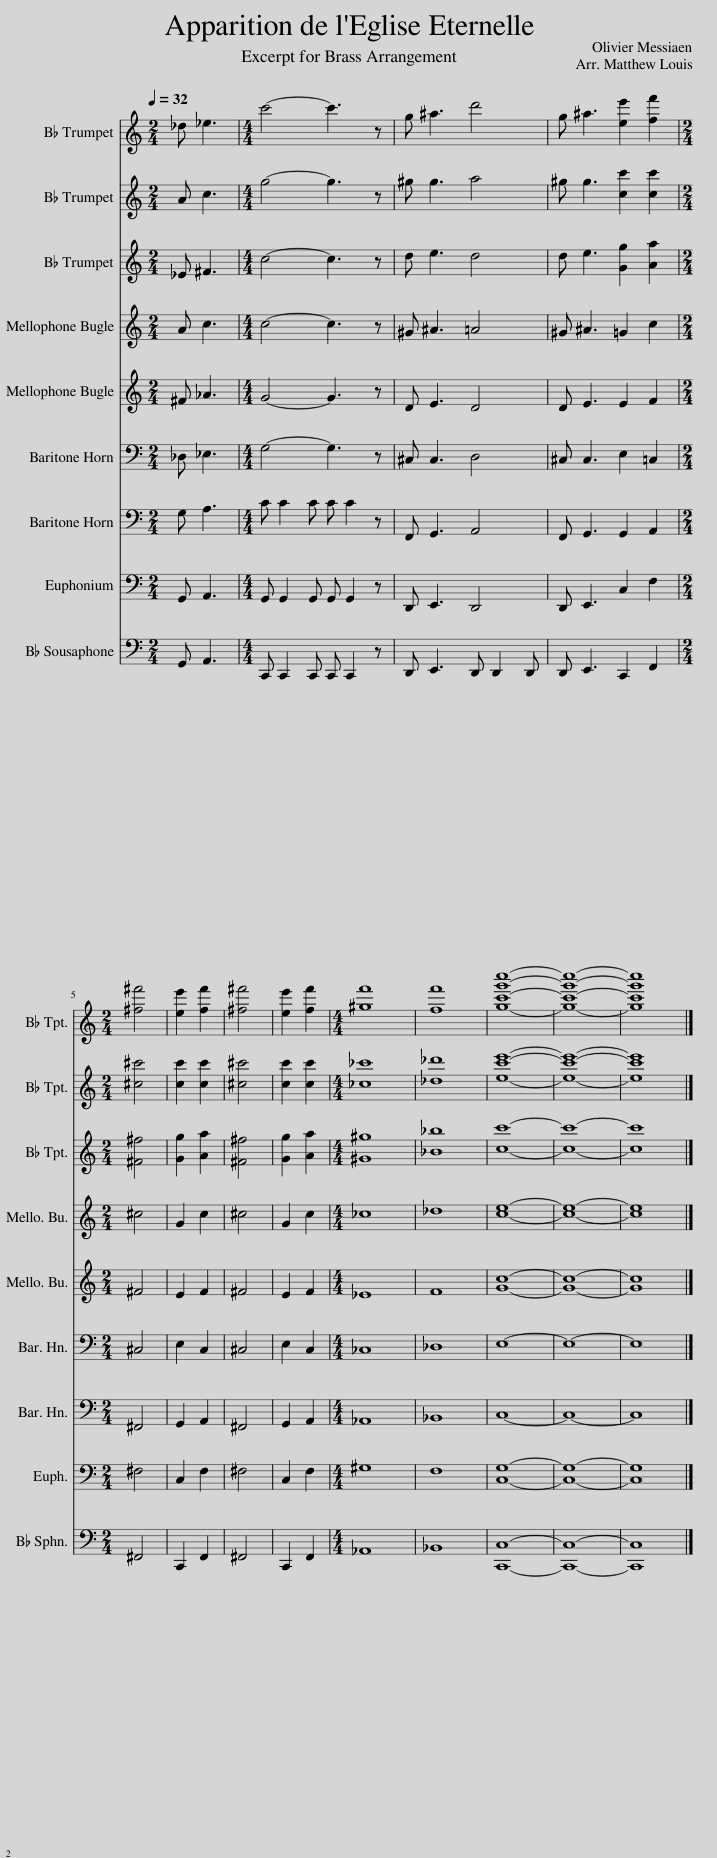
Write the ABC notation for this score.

X:1
%%score 1 2 3 4 5 6 7 8 9
L:1/8
Q:1/4=32
M:2/4
I:linebreak $
K:C
V:1 treble transpose=-2
V:2 treble transpose=-2
V:3 treble transpose=-2
V:4 treble
V:5 treble
V:6 bass
V:7 bass
V:8 bass
V:9 bass transpose=-14
V:1
[K:C] _e f3 |[M:4/4] d'4- d'3 z | a ^b3 e'4 | a ^b3 [^f^f']2 [gg']2 |$[M:2/4] [^g^g']4 | %5
 [^f^f']2 [gg']2 | [^g^g']4 | [^f^f']2 [gg']2 |[M:4/4] [^ag']8 | [gg']8 | %10
 [ad'a'd'']8- | [ad'a'd'']8- | [ad'a'd'']8 |] %13
V:2
[K:C] B d3 |[M:4/4] a4- a3 z | ^a a3 b4 | ^a a3 [dd']2 [dd']2 |$[M:2/4] [^d^d']4 | %5
 [dd']2 [dd']2 | [^d^d']4 | [dd']2 [dd']2 |[M:4/4] [_d_d']8 | [_e_e']8 | %10
 [^fd'^f']8- | [fd'f']8- | [fd'f']8 |] %13
V:3
[K:C] F ^G3 |[M:4/4] d4- d3 z | e ^f3 e4 | e ^f3 [Aa]2 [Bb]2 |$[M:2/4] [^G^g]4 | %5
 [Aa]2 [Bb]2 | [^G^g]4 | [Aa]2 [Bb]2 |[M:4/4] [^A^a]8 | [cc']8 | %10
 [dd']8- | [dd']8- | [dd']8 |] %13
V:4
 A c3 |[M:4/4] c4- c3 z | ^G ^A3 =A4 | ^G ^A3 =G2 c2 |$[M:2/4] ^c4 | %5
 G2 c2 | ^c4 | G2 c2 |[M:4/4] _c8 | _d8 | %10
 [ce]8- | [ce]8- | [ce]8 |] %13
V:5
 ^F _A3 |[M:4/4] G4- G3 z | D E3 D4 | D E3 E2 F2 |$[M:2/4] ^F4 | %5
 E2 F2 | ^F4 | E2 F2 |[M:4/4] _E8 | F8 | %10
 [Gc]8- | [Gc]8- | [Gc]8 |] %13
V:6
 _D, _E,3 |[M:4/4] G,4- G,3 z | ^C, C,3 D,4 | ^C, C,3 E,2 =C,2 |$[M:2/4] ^C,4 | %5
 E,2 C,2 | ^C,4 | E,2 C,2 |[M:4/4] _C,8 | _D,8 | %10
 E,8- | E,8- | E,8 |] %13
V:7
 G, A,3 |[M:4/4] C C2 C C C2 z | F,, G,,3 A,,4 | F,, G,,3 G,,2 A,,2 |$[M:2/4] ^F,,4 | %5
 G,,2 A,,2 | ^F,,4 | G,,2 A,,2 |[M:4/4] _A,,8 | _B,,8 | %10
 C,8- | C,8- | C,8 |] %13
V:8
 G,, A,,3 |[M:4/4] G,, G,,2 G,, G,, G,,2 z | D,, E,,3 D,,4 | D,, E,,3 C,2 F,2 |$[M:2/4] ^F,4 | %5
 C,2 F,2 | ^F,4 | C,2 F,2 |[M:4/4] ^G,8 | F,8 | %10
 [C,G,]8- | [C,G,]8- | [C,G,]8 |] %13
V:9
 A, B,3 |[M:4/4] D, D,2 D, D, D,2 z | E, ^F,3 E, E,2 E, | E, ^F,3 D,2 G,2 |$[M:2/4] ^G,4 | %5
 D,2 G,2 | ^G,4 | D,2 G,2 |[M:4/4] _B,8 | C8 | %10
 [D,D]8- | [D,D]8- | [D,D]8 |] %13
